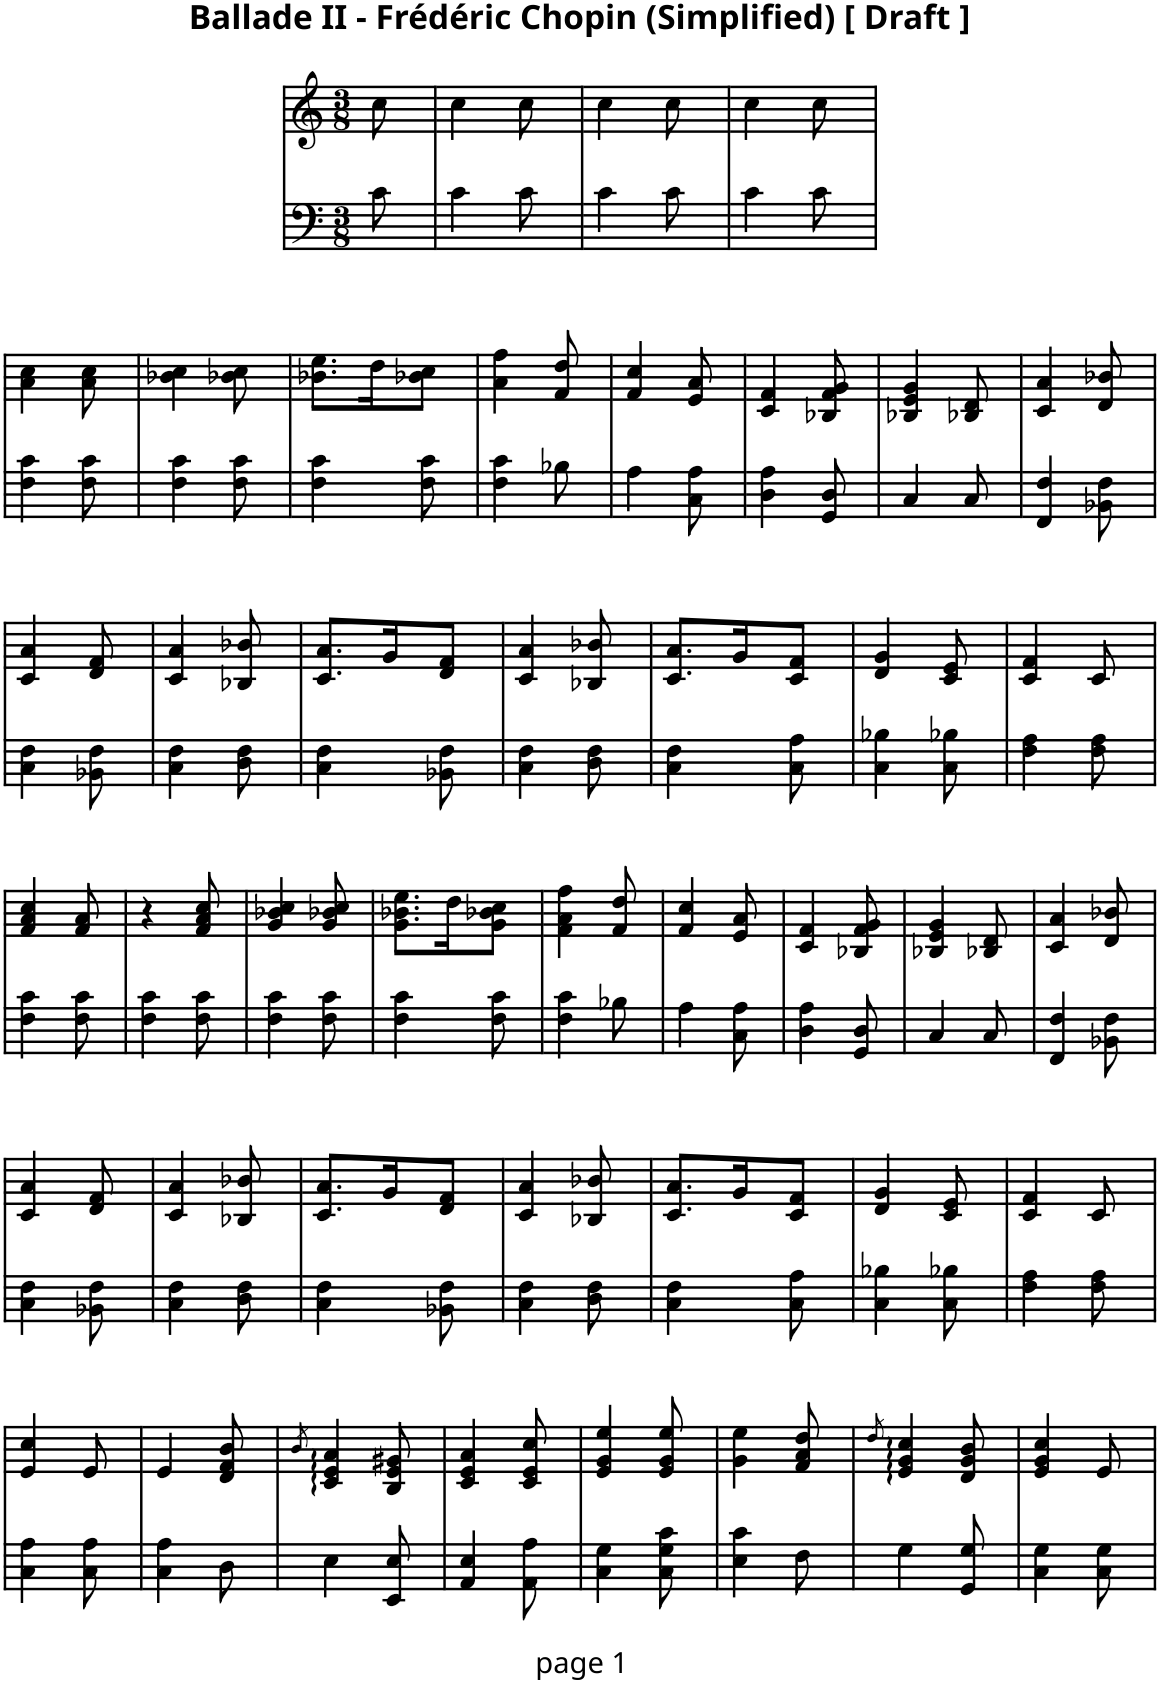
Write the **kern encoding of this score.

**kern	**kern
*part1	*part1
*staff2	*staff1
*I"Piano	*
*I'Pno.	*
*clefF4	*clefG2
*k[]	*k[]
*M3/8	*M3/8
=1	=1
8c\	8cc\
=1X1	=1X1
4c\	4cc\
8c\	8cc\
=2	=2
4c\	4cc\
8c\	8cc\
=3	=3
4c\	4cc\
8c\	8cc\
!!LO:LB:g=z
=4	=4
4F\ 4c\	4a\ 4cc\
8F\ 8c\	8a\ 8cc\
=5	=5
4F\ 4c\	4b-X\ 4cc\
8F\ 8c\	8b-X\ 8cc\
=6	=6
4F\ 4c\	8.b-X\ 8.ee\L
.	16dd\K
8F\ 8c\	8b-X\ 8cc\J
=7	=7
4F\ 4c\	4a\ 4ff\
8B-X\	8f/ 8dd/
=8	=8
4A\	4f/ 4cc/
8C\ 8A\	8e/ 8a/
=9	=9
4D\ 4A\	4c/ 4f/
8GG/ 8D/	8B-X/ 8f/ 8g/
=10	=10
4C/	4B-X/ 4e/ 4g/
8C/	8B-X/ 8d/
=11	=11
4FF/ 4F/	4c/ 4a/
8BB-X\ 8F\	8d/ 8b-X/
!!LO:LB:g=z
=12	=12
4C\ 4F\	4c/ 4a/
8BB-X\ 8F\	8d/ 8f/
=13	=13
4C\ 4F\	4c/ 4a/
8D\ 8F\	8B-X/ 8b-X/
=14	=14
4C\ 4F\	8.c/ 8.a/L
.	16g/K
8BB-X\ 8F\	8d/ 8f/J
=15	=15
4C\ 4F\	4c/ 4a/
8D\ 8F\	8B-X/ 8b-X/
=16	=16
4C\ 4F\	8.c/ 8.a/L
.	16g/K
8C\ 8A\	8c/ 8f/J
=17	=17
4C\ 4B-X\	4d/ 4g/
8C\ 8B-X\	8c/ 8e/
=18	=18
4F\ 4A\	4c/ 4f/
8F\ 8A\	8c/
!!LO:LB:g=z
=19	=19
4F\ 4c\	4f/ 4a/ 4cc/
8F\ 8c\	8f/ 8a/
=20	=20
4F\ 4c\	4r
8F\ 8c\	8f/ 8a/ 8cc/
=21	=21
4F\ 4c\	4g/ 4b-X/ 4cc/
8F\ 8c\	8g/ 8b-X/ 8cc/
=22	=22
4F\ 4c\	8.g\ 8.b-X\ 8.ee\L
.	16dd\K
8F\ 8c\	8g\ 8b-X\ 8cc\J
=23	=23
4F\ 4c\	4f\ 4a\ 4ff\
8B-X\	8f/ 8dd/
=24	=24
4A\	4f/ 4cc/
8C\ 8A\	8e/ 8a/
=25	=25
4D\ 4A\	4c/ 4f/
8GG/ 8D/	8B-X/ 8f/ 8g/
=26	=26
4C/	4B-X/ 4e/ 4g/
8C/	8B-X/ 8d/
=27	=27
4FF/ 4F/	4c/ 4a/
8BB-X\ 8F\	8d/ 8b-X/
!!LO:LB:g=z
=28	=28
4C\ 4F\	4c/ 4a/
8BB-X\ 8F\	8d/ 8f/
=29	=29
4C\ 4F\	4c/ 4a/
8D\ 8F\	8B-X/ 8b-X/
=30	=30
4C\ 4F\	8.c/ 8.a/L
.	16g/K
8BB-X\ 8F\	8d/ 8f/J
=31	=31
4C\ 4F\	4c/ 4a/
8D\ 8F\	8B-X/ 8b-X/
=32	=32
4C\ 4F\	8.c/ 8.a/L
.	16g/K
8C\ 8A\	8c/ 8f/J
=33	=33
4C\ 4B-X\	4d/ 4g/
8C\ 8B-X\	8c/ 8e/
=34	=34
4F\ 4A\	4c/ 4f/
8F\ 8A\	8c/
!!LO:LB:g=z
=35	=35
4C\ 4A\	4e/ 4cc/
8C\ 8A\	8e/
=36	=36
4C\ 4A\	4e/
8D\	8d/ 8f/ 8b/
=37	=37
.	8qb/
4E\	4c/ 4e/ 4a/
8EE/ 8E/	8B/ 8e/ 8g#X/
=38	=38
4AA/ 4E/	4c/ 4e/ 4a/
8AA\ 8A\	8c/ 8e/ 8cc/
=39	=39
4C\ 4G\	4e/ 4g/ 4ee/
8C\ 8G\ 8c\	8e/ 8g/ 8ee/
=40	=40
4E\ 4c\	4g\ 4ee\
8F\	8f/ 8a/ 8dd/
=41	=41
.	8qdd/
4G\	4e/ 4g/ 4cc/
8GG/ 8G/	8d/ 8g/ 8b/
=42	=42
4C\ 4G\	4e/ 4g/ 4cc/
8C\ 8G\	8e/
=	=
*-	*-
